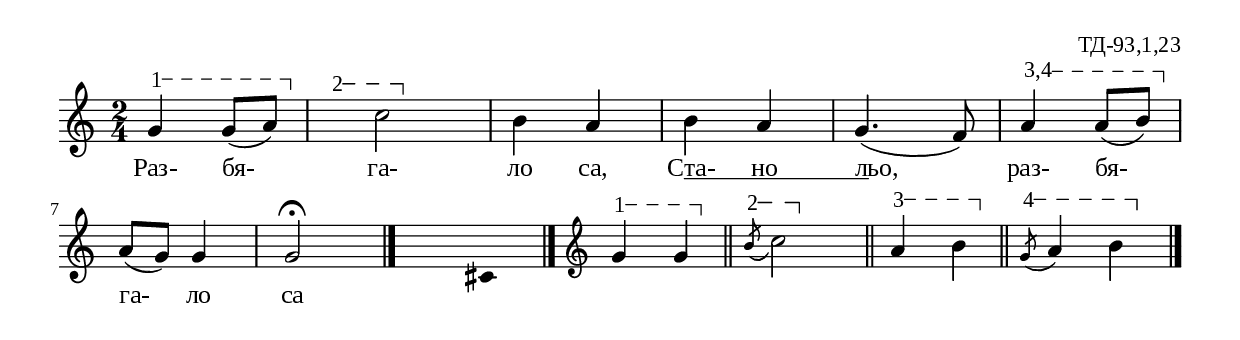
%{
TD_093_1_23
%}

\include "td-preamble.ly"

\score {
\relative c'' {
% \tempo 4 = 152
 \time 2/4
\varA 
g4\startTextSpan g8( a\stopTextSpan) | 
\varB
\set Score.measureLength = #(ly:make-moment 3 4)
s4\startTextSpan  c2\stopTextSpan |
\set Score.measureLength = #(ly:make-moment 2 4)
b4 a | b a | g4.( f8) | 
\varCD
 a4\startTextSpan a8( b\stopTextSpan) |
 \break
 a( g) g4 | g2\fermata
 \bar "|." 
 s4 \fixB cis,4 \fixC
 \bar "|." 
 \endm
 \varA
g'4\startTextSpan g\stopTextSpan \bar "||"
\varB
 \acciaccatura b8\startTextSpan  c2\stopTextSpan \bar "||"
\varC
 a4\startTextSpan b\stopTextSpan \bar "||"
\varD
 \acciaccatura g8\startTextSpan a4 b4\stopTextSpan 
 \bar "|." 
}
\addlyrics { Раз- бя- га- ло са, Ста- \startTextSpan но льо, \stopTextSpan 
раз- бя- га- ло са }
%
\layout {
  indent = #0
  line-width = 190\mm
  ragged-right=##f
\context {
      \Lyrics
      \consists "Text_spanner_engraver"
      \override TextSpanner #'direction = #DOWN
      \override TextSpanner #'style = #'line    
      \override TextSpanner #'outside-staff-priority = ##f
      \override TextSpanner #'padding = #0.2 % sets the distance of the line from the lyrics
      \override TextSpanner #'bound-details =
      #`((left . ((Y . 0)
                  (padding . 0)
                  (attach-dir . ,LEFT)))
         (left-broken . ((end-on-note . #t)))
         (right . ((Y . 0)
                   (padding . 0)
                   (attach-dir . ,RIGHT))))
    }
  
}
%
\midi { 
	\context {
		\Score
		tempoWholesPerMinute = #(ly:make-moment 152 4)
		}
	}
}
%
\header{
  opus = "ТД-93,1,23"
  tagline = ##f
}


